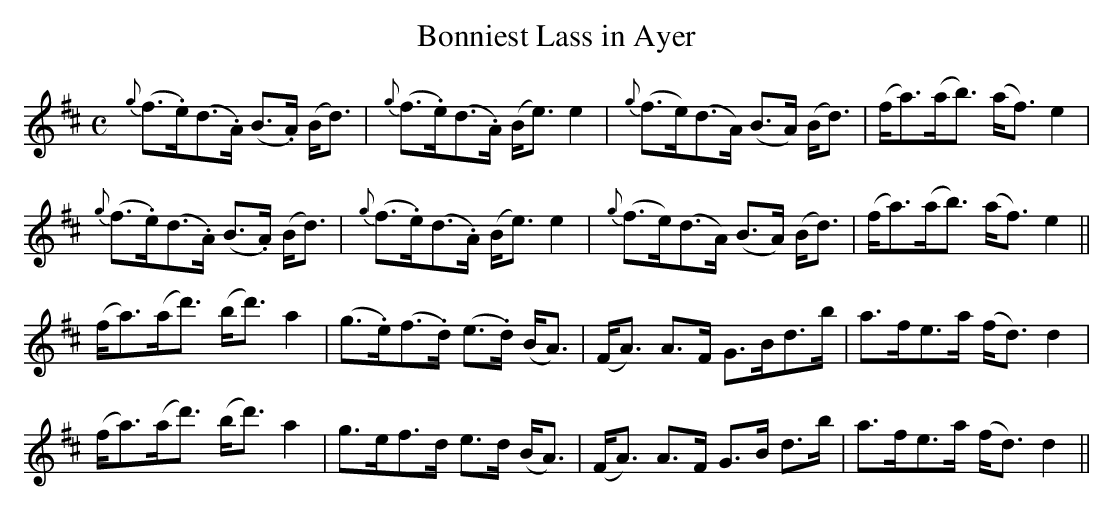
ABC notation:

X:1
T:Bonniest Lass in Ayer
M:C
L:1/8
K:D
{g}(f>.e)(d>.A) (B>.A) (B<d) | {g}(f>.e)(d>.A) (B<e) e2 | {g}(f>e)(d>A) (B>A) (B<d) | (f<a)(a<b) (a<f)e2 |
{g}(f>.e)(d>.A) (B>.A) (B<d) | {g}(f>.e)(d>.A) (B<e) e2 | {g}(f>e)(d>A) (B>A) (B<d) | (f<a)(a<b) (a<f)e2 ||
(f<a)(a<d') (b<d') a2 | (g>.e)(f>.d) (e>.d) (B<A) | (F<A) A>F G>Bd>b | a>fe>a (f<d) d2 |
(f<a)(a<d') (b<d')a2 | g>ef>d e>d (B<A) | (F<A) A>F G>B d>b | a>fe>a (f<d) d2 ||
